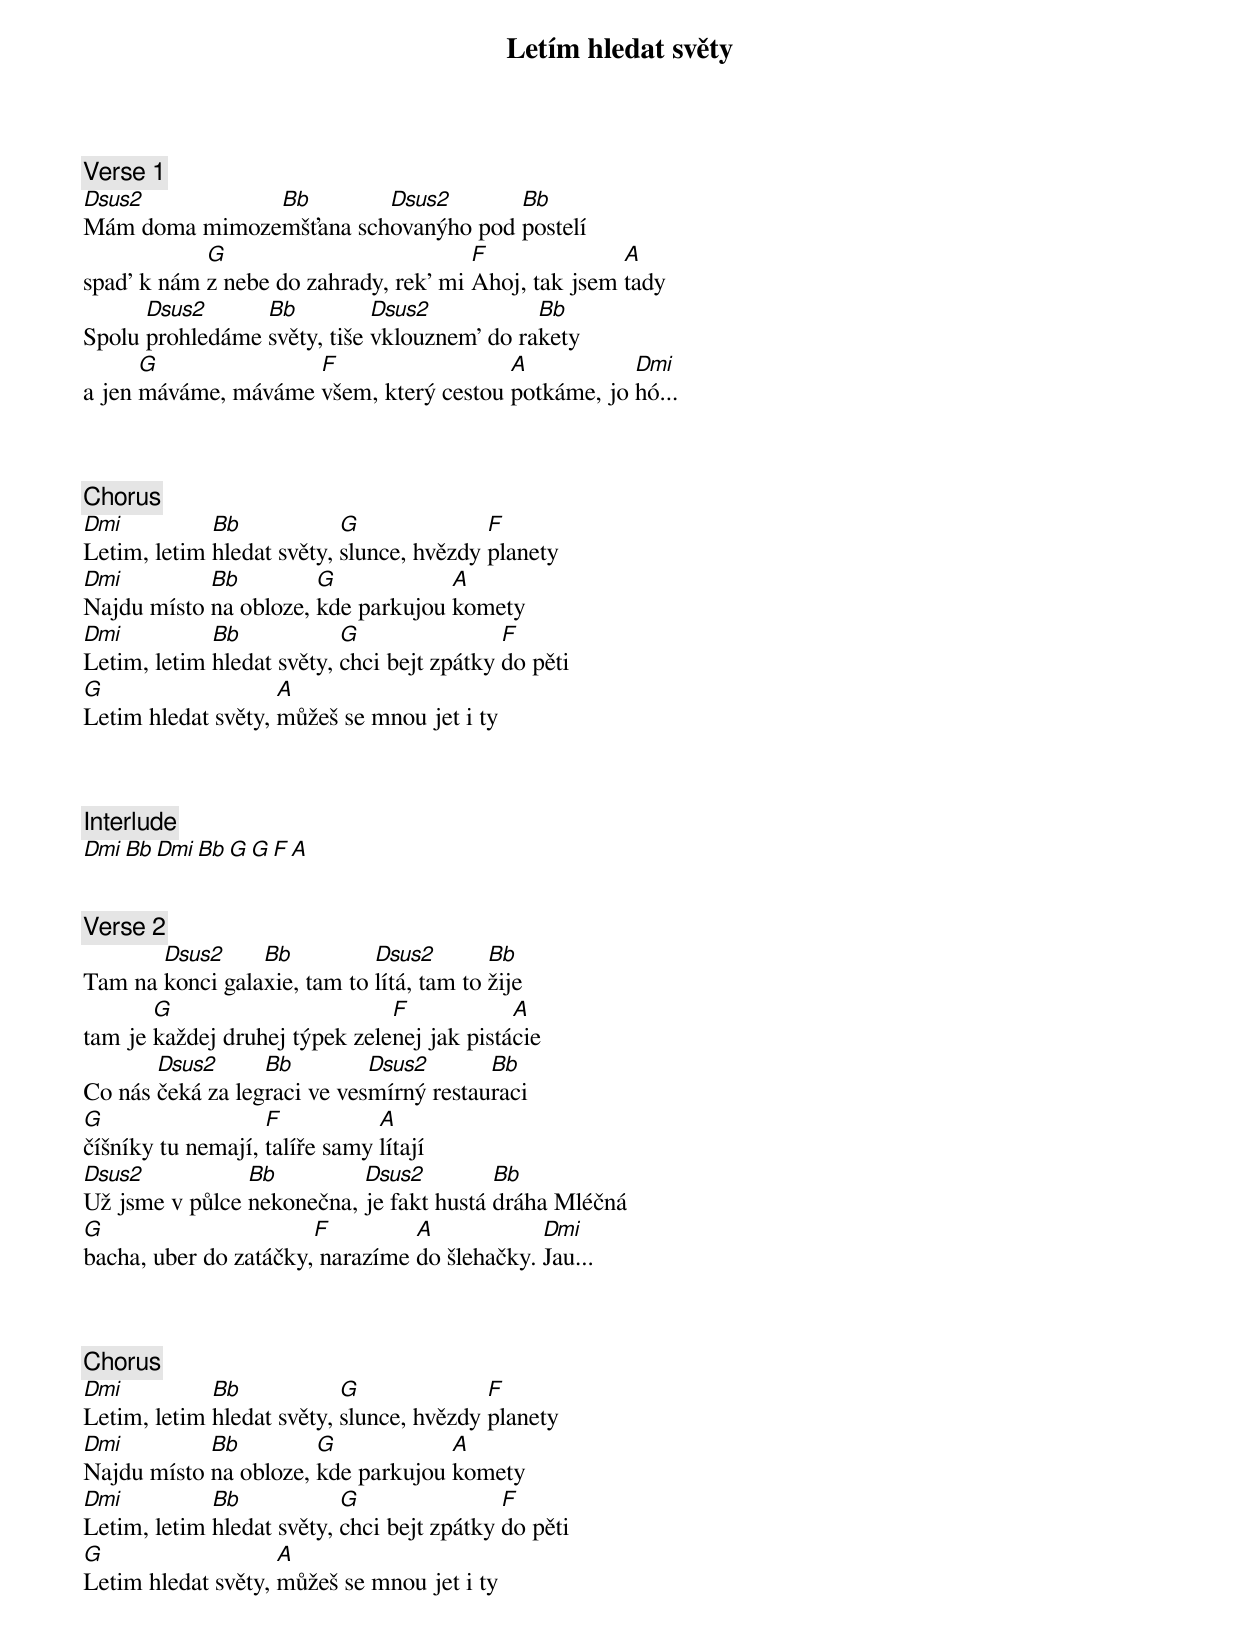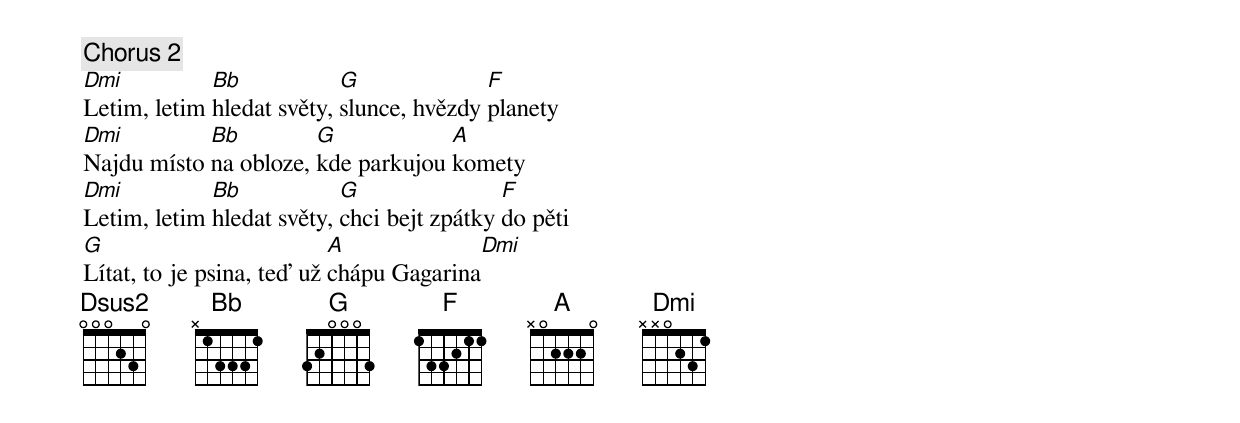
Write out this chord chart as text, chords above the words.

Letím hledat světy

[Verse 1]
Dsus2          Bb        Dsus2       Bb
Mám doma mimozemšťana schovanýho pod postelí
            G                          F              A
spad' k nám z nebe do zahrady, rek' mi Ahoj, tak jsem tady
      Dsus2      Bb          Dsus2           Bb
Spolu prohledáme světy, tiše vklouznem' do rakety
      G              F                  A           Dmi
a jen máváme, máváme všem, který cestou potkáme, jo hó...



[Chorus]
Dmi          Bb            G              F
Letim, letim hledat světy, slunce, hvězdy planety
Dmi         Bb         G            A
Najdu místo na obloze, kde parkujou komety
Dmi          Bb            G                F
Letim, letim hledat světy, chci bejt zpátky do pěti
G                   A
Letim hledat světy, můžeš se mnou jet i ty



[Interlude]
Dmi   Bb  Dmi   Bb  G  G       F   A


[Verse 2]
       Dsus2     Bb          Dsus2        Bb
Tam na konci galaxie, tam to lítá, tam to žije
       G                       F            A
tam je každej druhej týpek zelenej jak pistácie
       Dsus2      Bb         Dsus2       Bb
Co nás čeká za legraci ve vesmírný restauraci
G                  F           A
číšníky tu nemají, talíře samy lítají
Dsus2           Bb         Dsus2         Bb
Už jsme v půlce nekonečna, je fakt hustá dráha Mléčná
G                      F         A            Dmi
bacha, uber do zatáčky, narazíme do šlehačky. Jau...



[Chorus]
Dmi          Bb            G              F
Letim, letim hledat světy, slunce, hvězdy planety
Dmi         Bb         G            A
Najdu místo na obloze, kde parkujou komety
Dmi          Bb            G                F
Letim, letim hledat světy, chci bejt zpátky do pěti
G                   A
Letim hledat světy, můžeš se mnou jet i ty


[Chorus 2]
Dmi          Bb            G              F
Letim, letim hledat světy, slunce, hvězdy planety
Dmi         Bb         G            A
Najdu místo na obloze, kde parkujou komety
Dmi          Bb            G                F
Letim, letim hledat světy, chci bejt zpátky do pěti
G                          A                Dmi
Lítat, to je psina, teď už chápu Gagarina
